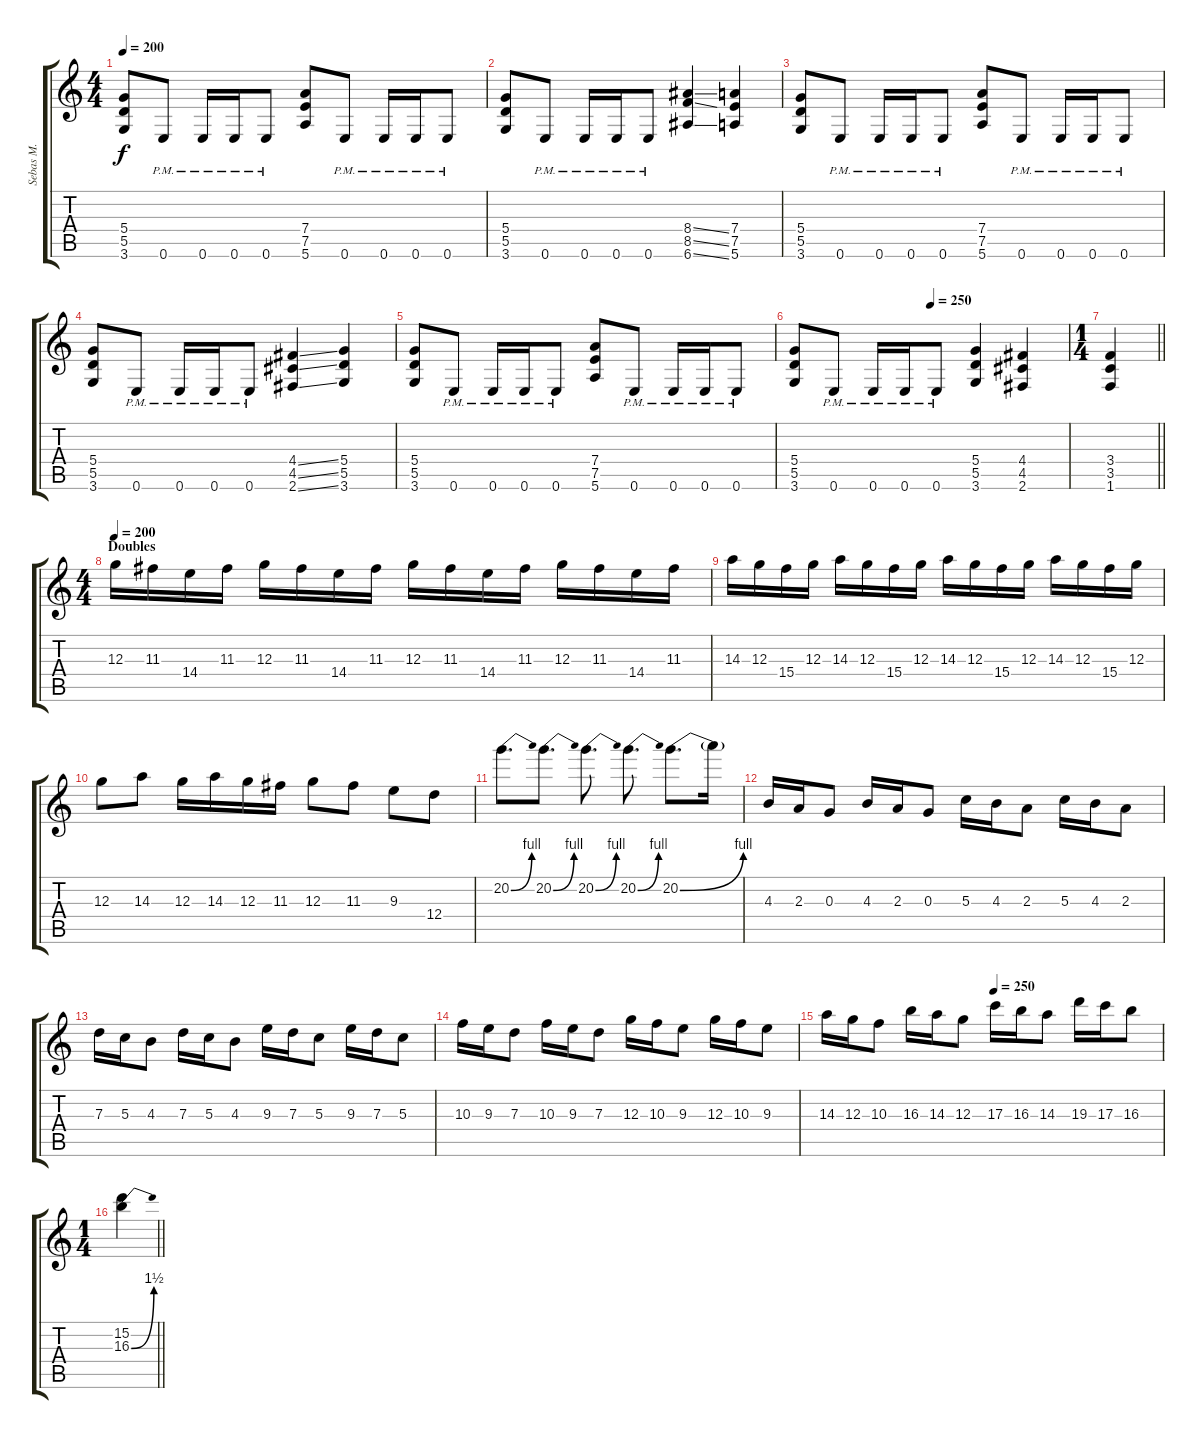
\track ("Sebas M." "Sebas M.") {instrument overdrivenguitar}
\staff {score tabs}
\tuning (E4 B3 G3 D3 A2 E2) {hide}
\ts (4 4)
\tempo 200
\clef g2
\ks c
(5.4 5.5 3.6).8{dy f} 0.6{pm}.8 0.6{pm}.16 0.6{pm}.16 0.6{pm}.8 (7.4 7.5 5.6).8 0.6{pm}.8 0.6{pm}.16 0.6{pm}.16 0.6{pm}.8 |
(5.4 5.5 3.6).8 0.6{pm}.8 0.6{pm}.16 0.6{pm}.16 0.6{pm}.8 (8.4{ss} 8.5{ss} 6.6{ss}).4 (7.4 7.5 5.6).4 |
(5.4 5.5 3.6).8 0.6{pm}.8 0.6{pm}.16 0.6{pm}.16 0.6{pm}.8 (7.4 7.5 5.6).8 0.6{pm}.8 0.6{pm}.16 0.6{pm}.16 0.6{pm}.8 |
(5.4 5.5 3.6).8 0.6{pm}.8 0.6{pm}.16 0.6{pm}.16 0.6{pm}.8 (4.4{ss} 4.5{ss} 2.6{ss}).4 (5.4 5.5 3.6).4 |
(5.4 5.5 3.6).8 0.6{pm}.8 0.6{pm}.16 0.6{pm}.16 0.6{pm}.8 (7.4 7.5 5.6).8 0.6{pm}.8 0.6{pm}.16 0.6{pm}.16 0.6{pm}.8 |
\tempo (250 0.5)
(5.4 5.5 3.6).8 0.6{pm}.8 0.6{pm}.16 0.6{pm}.16 0.6{pm}.8 (5.4 5.5 3.6).4 (4.4 4.5 2.6).4 |
\ts (1 4)
\barLineRight lightlight
(3.4 3.5 1.6).4 |
\ts (4 4)
\section ("" "Doubles")
\tempo 200
12.3.16 11.3.16 14.4.16 11.3.16 12.3.16 11.3.16 14.4.16 11.3.16 12.3.16 11.3.16 14.4.16 11.3.16 12.3.16 11.3.16 14.4.16 11.3.16 |
14.3.16 12.3.16 15.4.16 12.3.16 14.3.16 12.3.16 15.4.16 12.3.16 14.3.16 12.3.16 15.4.16 12.3.16 14.3.16 12.3.16 15.4.16 12.3.16 |
12.3.8 14.3.8 12.3.16 14.3.16 12.3.16 11.3.16 12.3.8 11.3.8 9.3.8 12.4.8 |
20.2{be (bend 0 0 60 4)}.8{d} 20.2{be (bend 0 0 60 4)}.8{d} 20.2{be (bend 0 0 60 4)}.8{d} 20.2{be (bend 0 0 60 4)}.8{d} 20.2{be (bend 0 0 60 4)}.8{d} 20.2{t}.16 |
4.3.16 2.3.16 0.3.8 4.3.16 2.3.16 0.3.8 5.3.16 4.3.16 2.3.8 5.3.16 4.3.16 2.3.8 |
7.3.16 5.3.16 4.3.8 7.3.16 5.3.16 4.3.8 9.3.16 7.3.16 5.3.8 9.3.16 7.3.16 5.3.8 |
10.3.16 9.3.16 7.3.8 10.3.16 9.3.16 7.3.8 12.3.16 10.3.16 9.3.8 12.3.16 10.3.16 9.3.8 |
\tempo (250 0.5)
14.3.16 12.3.16 10.3.8 16.3.16 14.3.16 12.3.8 17.3.16 16.3.16 14.3.8 19.3.16 17.3.16 16.3.8 |
\ts (1 4)
\barLineRight lightlight
(15.2 16.3{be (bend 0 0 60 6)}).4
